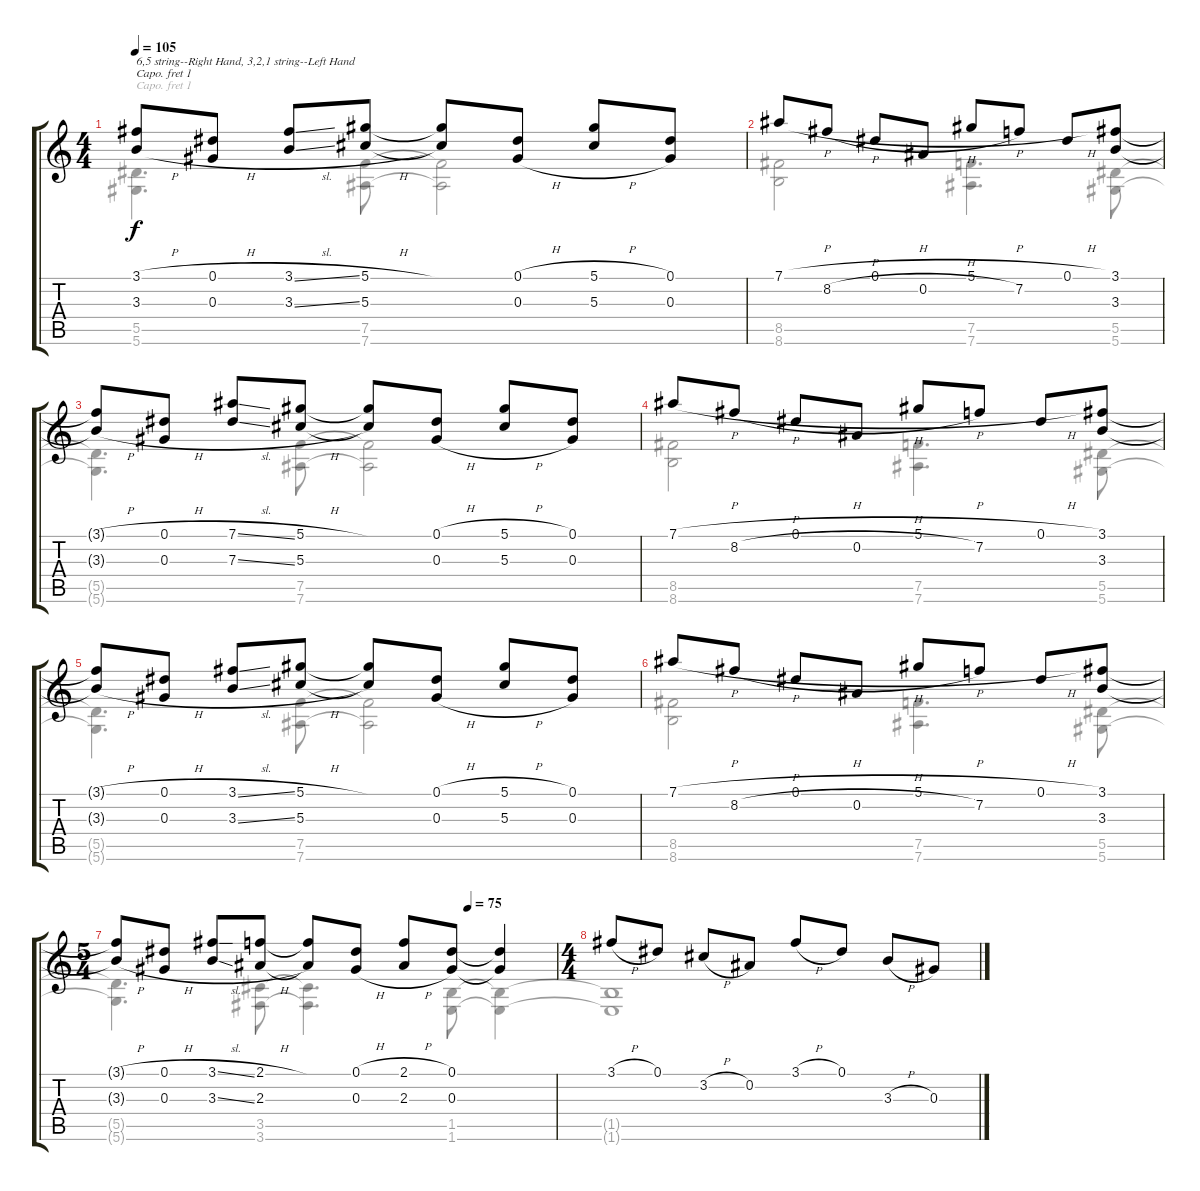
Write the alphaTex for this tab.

\track "" {instrument acousticguitarsteel}
\staff {score tabs}
\capo 1
\tuning (D4 A3 G3 D3 A2 D2) {hide}
\voice
\ts (4 4)
\tempo 105
\clef g2
\ks c
(3.1{h t} 3.3{h t}).8{txt "6,5 string--Right Hand, 3,2,1 string--Left Hand" dy f} (0.1{h} 0.3{h}).8 (3.1{sl} 3.3{sl}).8 (5.1{h} 5.3{h}).8 (5.1{t} 5.3{t}).8 (0.1{h} 0.3{h}).8 (5.1{h} 5.3{h}).8 (0.1 0.3).8 |
7.1{h}.8 8.2{h}.8 0.1{h}.8 0.2{h}.8 5.1{h}.8 7.2.8 0.1{h}.8 (3.1 3.3).8 |
(3.1{h t} 3.3{h t}).8 (0.1{h} 0.3{h}).8 (7.1{sl} 7.3{sl}).8 (5.1{h} 5.3{h}).8 (5.1{t} 5.3{t}).8 (0.1{h} 0.3{h}).8 (5.1{h} 5.3{h}).8 (0.1 0.3).8 |
7.1{h}.8 8.2{h}.8 0.1{h}.8 0.2{h}.8 5.1{h}.8 7.2.8 0.1{h}.8 (3.1 3.3).8 |
(3.1{h t} 3.3{h t}).8 (0.1{h} 0.3{h}).8 (3.1{sl} 3.3{sl}).8 (5.1{h} 5.3{h}).8 (5.1{t} 5.3{t}).8 (0.1{h} 0.3{h}).8 (5.1{h} 5.3{h}).8 (0.1 0.3).8 |
7.1{h}.8 8.2{h}.8 0.1{h}.8 0.2{h}.8 5.1{h}.8 7.2.8 0.1{h}.8 (3.1 3.3).8 |
\ts (5 4)
\tempo (75 0.8)
(3.1{h t} 3.3{h t}).8 (0.1{h} 0.3{h}).8 (3.1{sl} 3.3{sl}).8 (2.1{h} 2.3{h}).8 (2.1{t} 2.3{t}).8 (0.1{h} 0.3{h}).8 (2.1{h} 2.3{h}).8 (0.1 0.3).8 (0.1{t} 0.3{t}).4 |
\ts (4 4)
3.1{h}.8 0.1.8 3.2{h}.8 0.2.8 3.1{h}.8 0.1.8 3.3{h}.8 0.3.8
\voice
\clef g2
\ottava regular
\simile none
\ks c
(5.5{t} 5.6{t}).4{d dy f} (7.5 7.6).8 (7.5{t} 7.6{t}).2 |
(8.5 8.6).2 (7.5 7.6).4{d} (5.5 5.6).8 |
(5.5{t} 5.6{t}).4{d} (7.5 7.6).8 (7.5{t} 7.6{t}).2 |
(8.5 8.6).2 (7.5 7.6).4{d} (5.5 5.6).8 |
(5.5{t} 5.6{t}).4{d} (7.5 7.6).8 (7.5{t} 7.6{t}).2 |
(8.5 8.6).2 (7.5 7.6).4{d} (5.5 5.6).8 |
(5.5{t} 5.6{t}).4{d} (3.5 3.6).8 (3.5{t} 3.6{t}).4{d} (1.5 1.6).8 (1.5{t} 1.6{t}).4 |
(1.5{t} 1.6{t}).1
